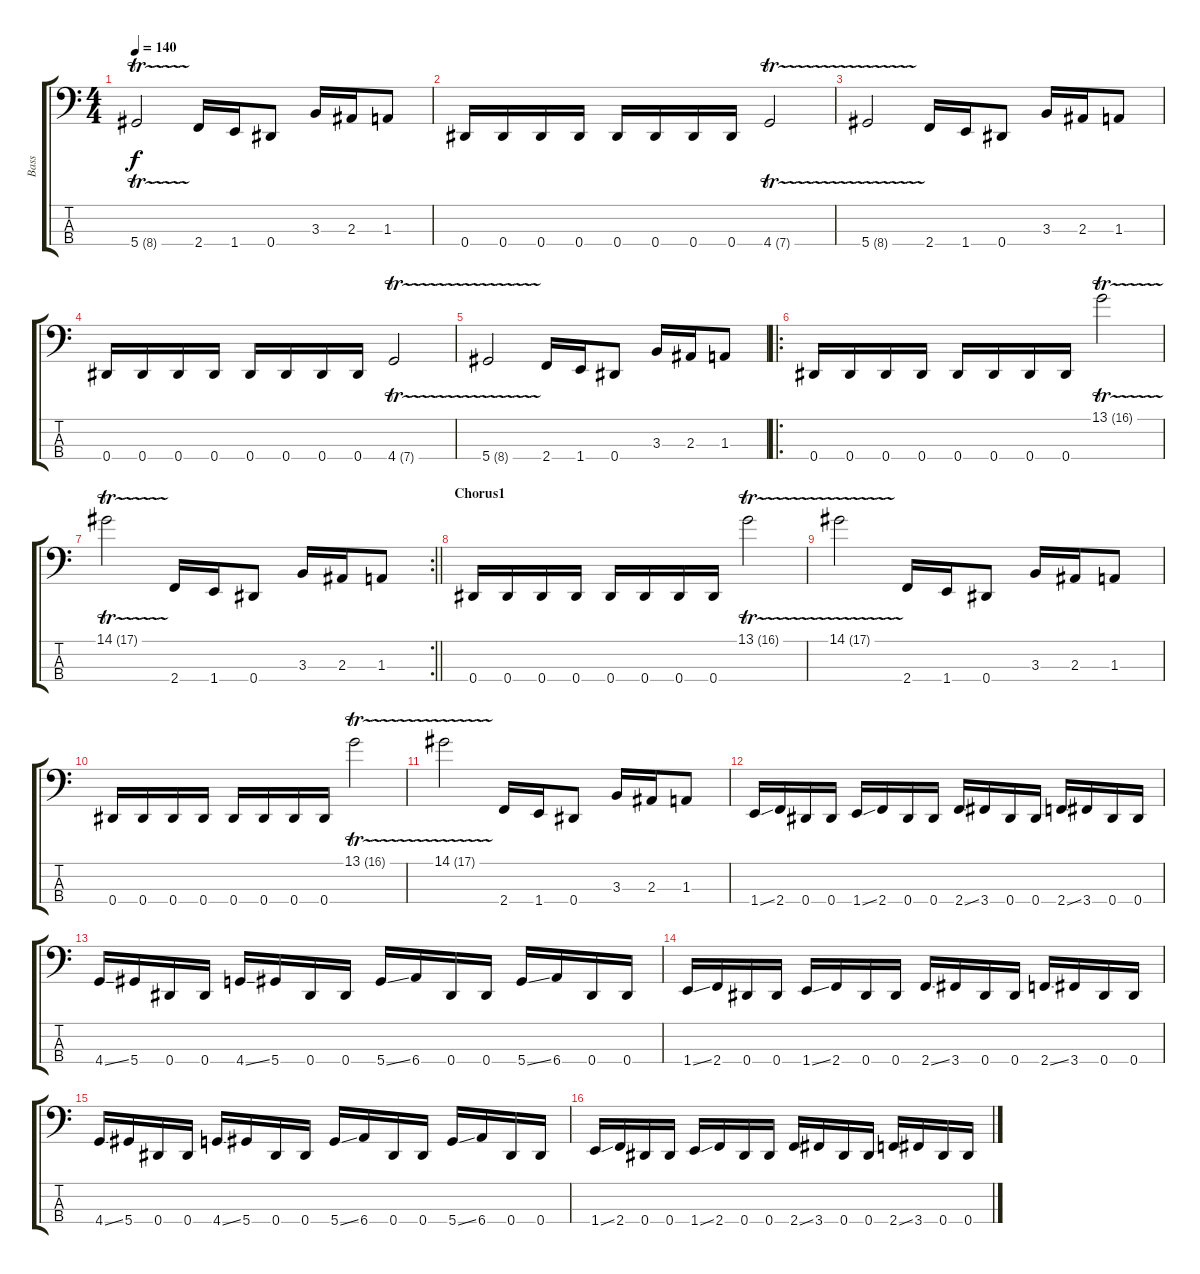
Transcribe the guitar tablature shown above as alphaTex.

\track ("Bass" "Bass") {instrument electricbassfinger}
\staff {score tabs}
\tuning (Gb2 Db2 Ab1 Eb1) {hide}
\ts (4 4)
\tempo 140
\clef f4
\ks c
5.4{tr (8 32)}.2{dy f} 2.4.16 1.4.16 0.4.8 3.3.16 2.3.16 1.3.8 |
0.4.16 0.4.16 0.4.16 0.4.16 0.4.16 0.4.16 0.4.16 0.4.16 4.4{tr (7 32)}.2 |
5.4{tr (8 32)}.2 2.4.16 1.4.16 0.4.8 3.3.16 2.3.16 1.3.8 |
0.4.16 0.4.16 0.4.16 0.4.16 0.4.16 0.4.16 0.4.16 0.4.16 4.4{tr (7 32)}.2 |
5.4{tr (8 32)}.2 2.4.16 1.4.16 0.4.8 3.3.16 2.3.16 1.3.8 |
\ro
0.4.16 0.4.16 0.4.16 0.4.16 0.4.16 0.4.16 0.4.16 0.4.16 13.1{tr (16 32)}.2 |
\rc 2
\barLineRight lightlight
14.1{tr (17 32)}.2 2.4.16 1.4.16 0.4.8 3.3.16 2.3.16 1.3.8 |
\section ("" "Chorus1")
0.4.16 0.4.16 0.4.16 0.4.16 0.4.16 0.4.16 0.4.16 0.4.16 13.1{tr (16 32)}.2 |
14.1{tr (17 32)}.2 2.4.16 1.4.16 0.4.8 3.3.16 2.3.16 1.3.8 |
0.4.16 0.4.16 0.4.16 0.4.16 0.4.16 0.4.16 0.4.16 0.4.16 13.1{tr (16 32)}.2 |
14.1{tr (17 32)}.2 2.4.16 1.4.16 0.4.8 3.3.16 2.3.16 1.3.8 |
1.4{ss}.16 2.4.16 0.4.16 0.4.16 1.4{ss}.16 2.4.16 0.4.16 0.4.16 2.4{ss}.16 3.4.16 0.4.16 0.4.16 2.4{ss}.16 3.4.16 0.4.16 0.4.16 |
4.4{ss}.16 5.4.16 0.4.16 0.4.16 4.4{ss}.16 5.4.16 0.4.16 0.4.16 5.4{ss}.16 6.4.16 0.4.16 0.4.16 5.4{ss}.16 6.4.16 0.4.16 0.4.16 |
1.4{ss}.16 2.4.16 0.4.16 0.4.16 1.4{ss}.16 2.4.16 0.4.16 0.4.16 2.4{ss}.16 3.4.16 0.4.16 0.4.16 2.4{ss}.16 3.4.16 0.4.16 0.4.16 |
4.4{ss}.16 5.4.16 0.4.16 0.4.16 4.4{ss}.16 5.4.16 0.4.16 0.4.16 5.4{ss}.16 6.4.16 0.4.16 0.4.16 5.4{ss}.16 6.4.16 0.4.16 0.4.16 |
1.4{ss}.16 2.4.16 0.4.16 0.4.16 1.4{ss}.16 2.4.16 0.4.16 0.4.16 2.4{ss}.16 3.4.16 0.4.16 0.4.16 2.4{ss}.16 3.4.16 0.4.16 0.4.16
